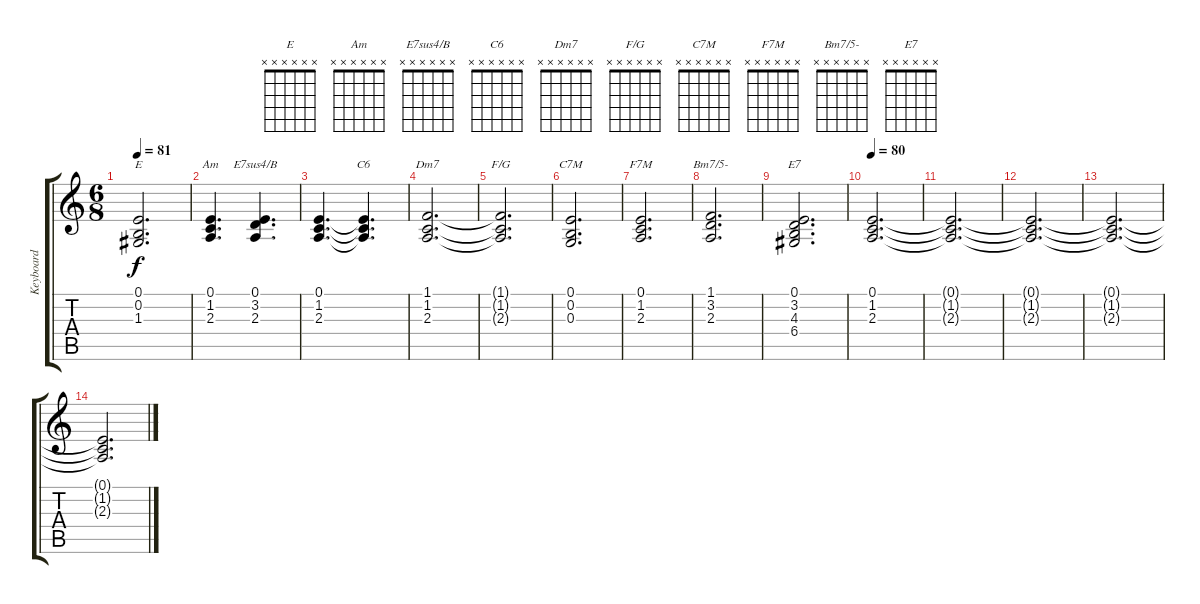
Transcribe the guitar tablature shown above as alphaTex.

\track ("Keyboard" "Keyboard") {instrument synthstrings2}
\staff {score tabs}
\tuning (E4 B3 G3 D3 A2 E2) {hide}
\chord ("E" x x x x x x)
\chord ("Am" x x x x x x)
\chord ("E7sus4/B" x x x x x x)
\chord ("C6" x x x x x x)
\chord ("Dm7" x x x x x x)
\chord ("F/G" x x x x x x)
\chord ("C7M" x x x x x x)
\chord ("F7M" x x x x x x)
\chord ("Bm7/5-" x x x x x x)
\chord ("E7" x x x x x x)
\ts (6 8)
\tempo 81
\clef g2
\ks c
(0.1 0.2 1.3).2{d ch "E" dy f} |
(0.1 1.2 2.3).4{d ch "Am"} (0.1 3.2 2.3).4{d ch "E7sus4/B"} |
(0.1 1.2 2.3).4{d} (0.1{t} 1.2{t} 2.3{t}).4{d ch "C6"} |
(1.1 1.2 2.3).2{d ch "Dm7"} |
(1.1{t} 1.2{t} 2.3{t}).2{d ch "F/G"} |
(0.1 0.2 0.3).2{d ch "C7M"} |
(0.1 1.2 2.3).2{d ch "F7M"} |
(1.1 3.2 2.3).2{d ch "Bm7/5-"} |
(0.1 3.2 4.3 6.4).2{d ch "E7"} |
\tempo 80
(0.1 1.2 2.3).2{d} |
(0.1{t} 1.2{t} 2.3{t}).2{d} |
(0.1{t} 1.2{t} 2.3{t}).2{d} |
(0.1{t} 1.2{t} 2.3{t}).2{d} |
(0.1{t} 1.2{t} 2.3{t}).2{d}
